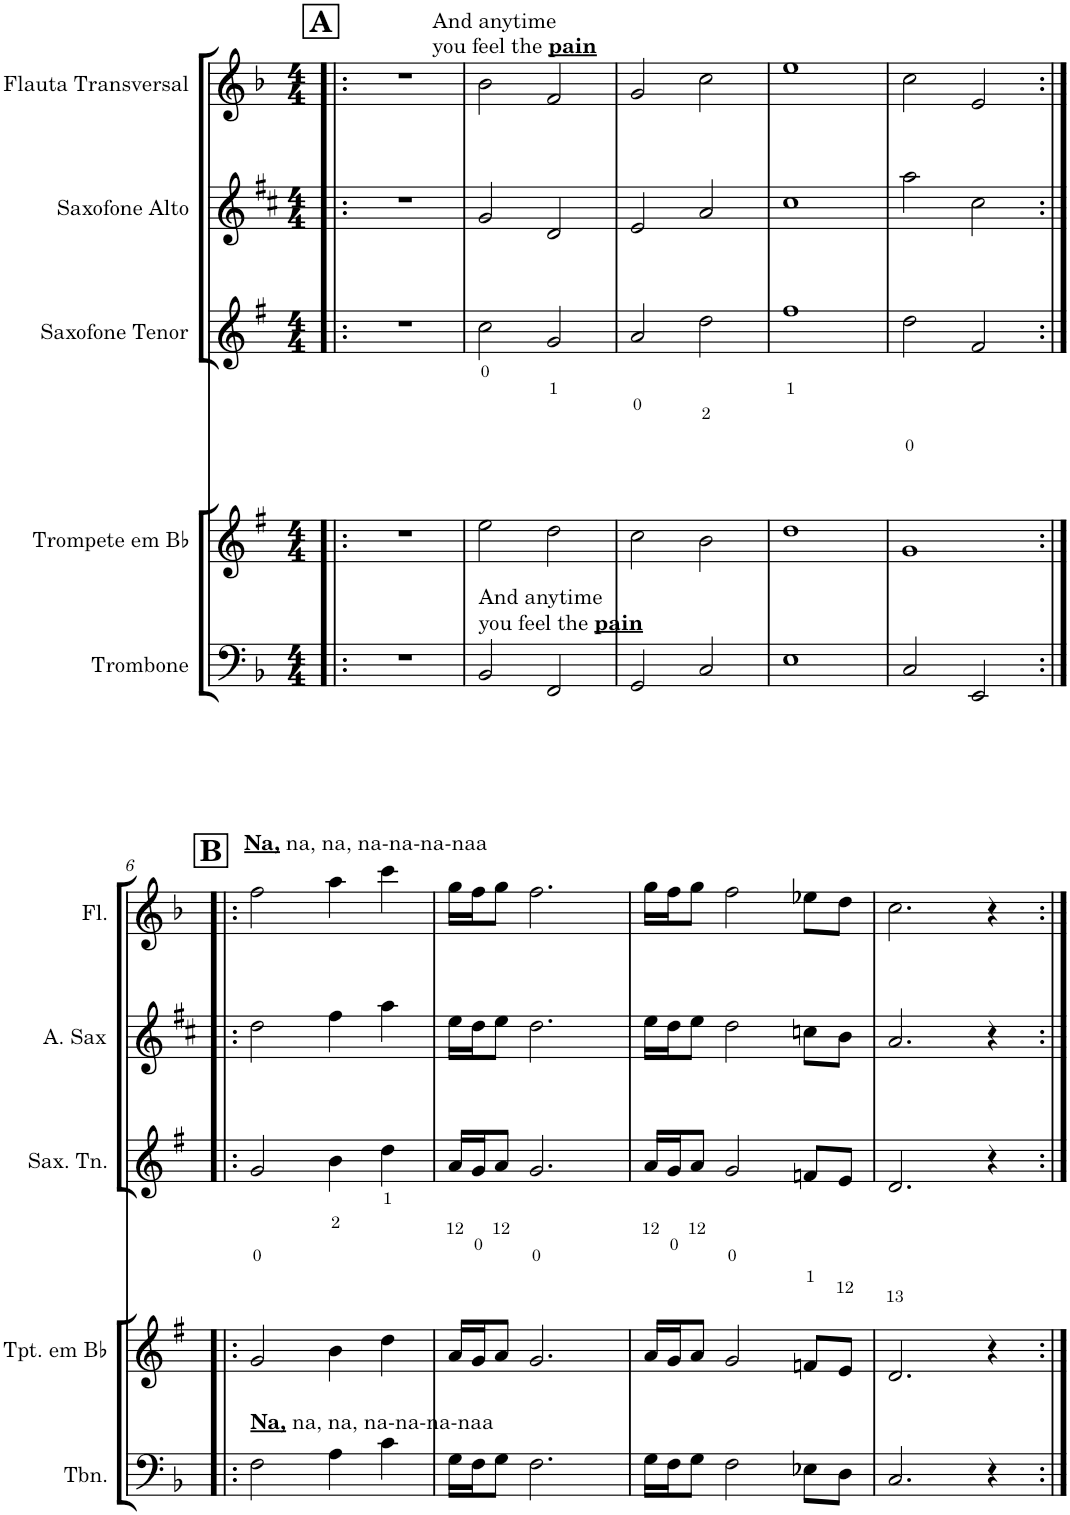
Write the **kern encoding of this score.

**kern	**kern	**kern	**kern	**kern
*part5	*part4	*part3	*part2	*part1
*staff5	*staff4	*staff3	*staff2	*staff1
*I"Trombone	*I"Trompete em Bb	*I"Saxofone Tenor	*I"Saxofone Alto	*I"Flauta Transversal
*I'Tbn.	*I'Tpt. em Bb	*I'Sax. Tn.	*	*I'Fl.
*clefF4	*clefG2	*clefG2	*clefG2	*clefG2
*	*Trd1c2	*Trd8c14	*Trd5c9	*
*k[b-]	*k[f#]	*k[f#]	*k[f#c#]	*k[b-]
*M4/4	*M4/4	*M4/4	*M4/4	*M4/4
!!LO:REH:place=s1:a:B:cj:fs=14:t=A
=1!|:	=1!|:	=1!|:	=1!|:	=1!|:
1r	1r	1r	1r	1r
=2	=2	=2	=2	=2
!	!	!	!	!LO:TX:a:t=And anytime
!	!	!	!	!LO:TX:a:t=you feel the
!	!	!	!	!LO:TX:a:B:t=pain
!LO:TX:a:t=And anytime	!	!	!	!
!LO:TX:a:t=you feel the	!	!	!	!
!LO:TX:a:B:t=pain	!	!	!	!
2BB-/	2ee\	2cc\	2g/	2b-\
2FF/	2dd\	2g/	2d/	2f/
=3	=3	=3	=3	=3
2GG/	2cc\	2a/	2e/	2g/
2C/	2b\	2dd\	2a/	2cc\
=4	=4	=4	=4	=4
1E	1dd	1ff#	1cc#	1ee
=5	=5	=5	=5	=5
2C/	1g	2dd\	2aa\	2cc\
2EE/	.	2f#/	2cc#\	2e/
!!LO:LB:g=z
!!LO:REH:place=s1:a:B:cj:fs=14:t=B
=6:|!|:	=6:|!|:	=6:|!|:	=6:|!|:	=6:|!|:
!	!	!	!	!LO:TX:a:B:t=Na,
!	!	!	!	!LO:TX:a:t=na, na, na-na-na-naa
!LO:TX:a:B:t=Na,	!	!	!	!
!LO:TX:a:t=na, na, na-na-na-naa	!	!	!	!
2F\	2g/	2g/	2dd\	2ff\
4A\	4b\	4b\	4ff#\	4aa\
4c\	4dd\	4dd\	4aa\	4ccc\
=7	=7	=7	=7	=7
16G\LL	16a/LL	16a/LL	16ee\LL	16gg\LL
16F\J	16g/J	16g/J	16dd\J	16ff\J
8G\J	8a/J	8a/J	8ee\J	8gg\J
2.F\	2.g/	2.g/	2.dd\	2.ff\
=8	=8	=8	=8	=8
16G\LL	16a/LL	16a/LL	16ee\LL	16gg\LL
16F\J	16g/J	16g/J	16dd\J	16ff\J
8G\J	8a/J	8a/J	8ee\J	8gg\J
2F\	2g/	2g/	2dd\	2ff\
8E-X\L	8fn/L	8fn/L	8ccn\L	8ee-X\L
8D\J	8e/J	8e/J	8b\J	8dd\J
=9	=9	=9	=9	=9
2.C/	2.d/	2.d/	2.a/	2.cc\
4r	4r	4r	4r	4r
=:|!	=:|!	=:|!	=:|!	=:|!
*-	*-	*-	*-	*-
